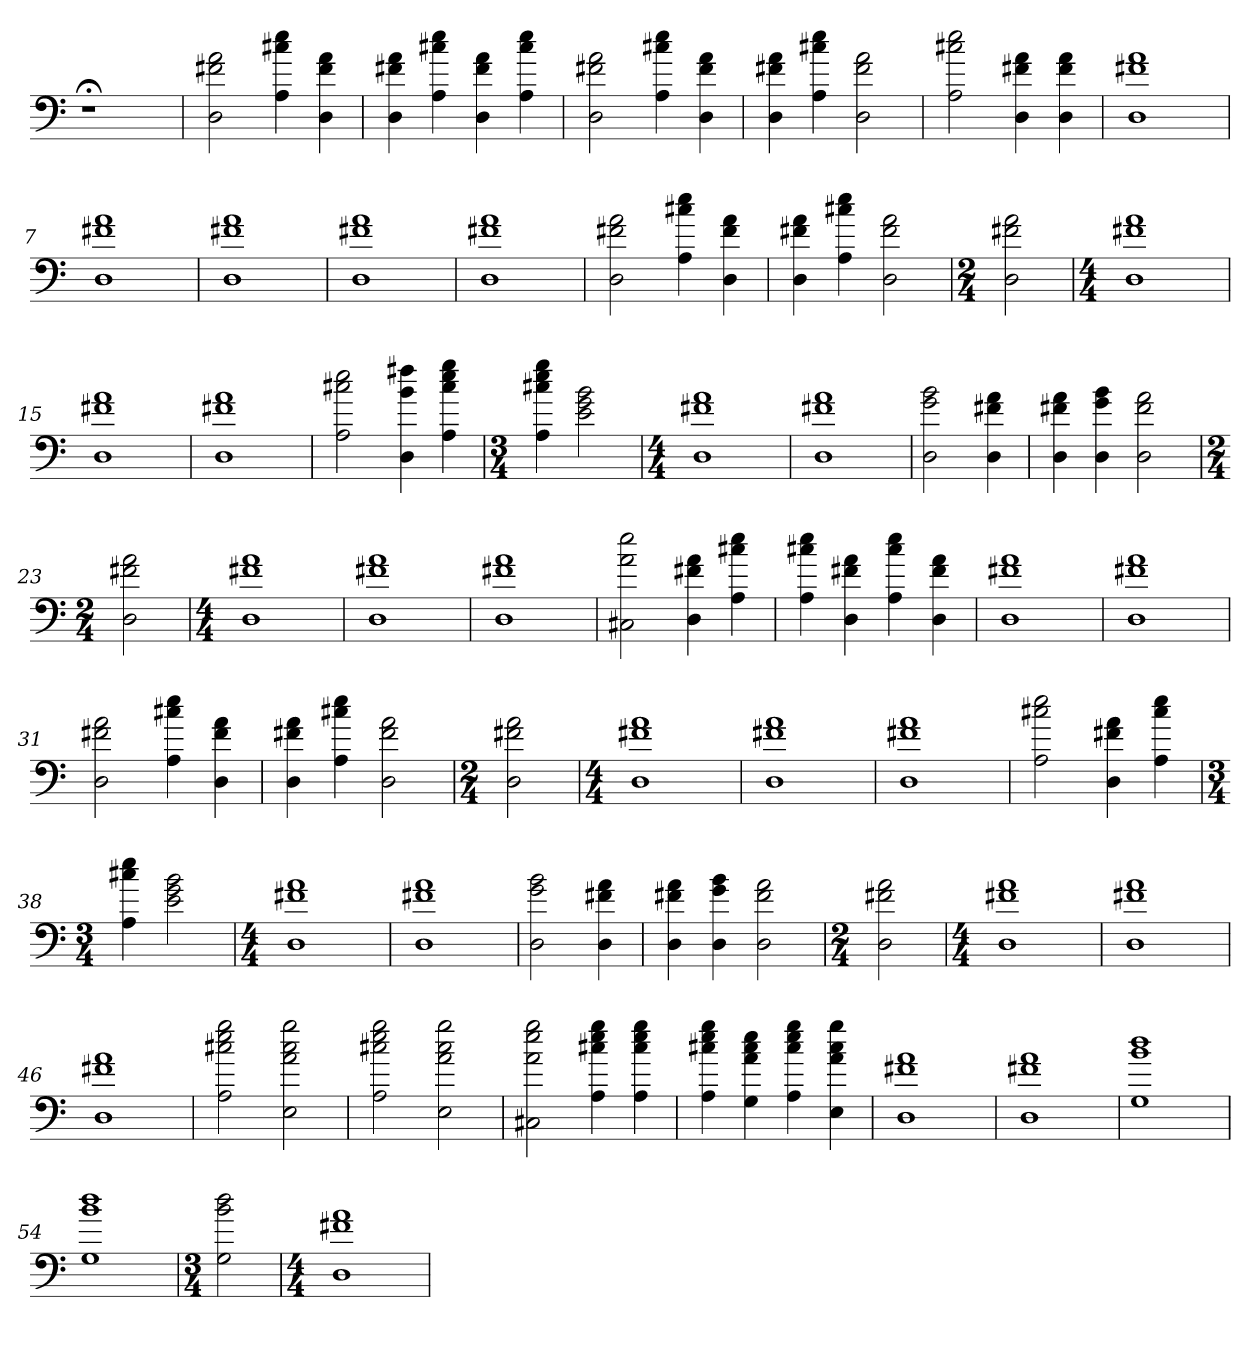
**kern
*part1
*staff1
=
1r;<
=1
2D 2f#X 2a
4A 4cc#X 4ee
4D 4f# 4a
=2
4D 4f#X 4a
4A 4cc#X 4ee
4D 4f# 4a
4A 4cc# 4ee
=3
2D 2f#X 2a
4A 4cc#X 4ee
4D 4f# 4a
=4
4D 4f#X 4a
4A 4cc#X 4ee
2D 2f# 2a
=5
2A 2cc#X 2ee
4D 4f#X 4a
4D 4f# 4a
=6
1D 1f#X 1a
=7
1D 1f#X 1a
=8
1D 1f#X 1a
=9
1D 1f#X 1a
=10
1D 1f#X 1a
=11
2D 2f#X 2a
4A 4cc#X 4ee
4D 4f# 4a
=12
4D 4f#X 4a
4A 4cc#X 4ee
2D 2f# 2a
=13
*M2/4
2D 2f#X 2a
=14
*M4/4
1D 1f#X 1a
=15
1D 1f#X 1a
=16
1D 1f#X 1a
=17
2A 2cc#X 2ee
4D 4b 4ff#X
4A 4cc# 4ee 4gg
=18
*M3/4
4A 4cc#X 4ee 4gg
2e 2g 2b
=19
*M4/4
1D 1f#X 1a
=20
1D 1f#X 1a
=21
2D 2g 2b
4D 4f#X 4a
=22
4D 4f#X 4a
4D 4g 4b
2D 2f# 2a
=23
*M2/4
2D 2f#X 2a
=24
*M4/4
1D 1f#X 1a
=25
1D 1f#X 1a
=26
1D 1f#X 1a
=27
2C#X 2a 2ee
4D 4f#X 4a
4A 4cc#X 4ee
=28
4A 4cc#X 4ee
4D 4f#X 4a
4A 4cc# 4ee
4D 4f# 4a
=29
1D 1f#X 1a
=30
1D 1f#X 1a
=31
2D 2f#X 2a
4A 4cc#X 4ee
4D 4f# 4a
=32
4D 4f#X 4a
4A 4cc#X 4ee
2D 2f# 2a
=33
*M2/4
2D 2f#X 2a
=34
*M4/4
1D 1f#X 1a
=35
1D 1f#X 1a
=36
1D 1f#X 1a
=37
2A 2cc#X 2ee
4D 4f#X 4a
4A 4cc# 4ee
=38
*M3/4
4A 4cc#X 4ee
2e 2g 2b
=39
*M4/4
1D 1f#X 1a
=40
1D 1f#X 1a
=41
2D 2g 2b
4D 4f#X 4a
=42
4D 4f#X 4a
4D 4g 4b
2D 2f# 2a
=43
*M2/4
2D 2f#X 2a
=44
*M4/4
1D 1f#X 1a
=45
1D 1f#X 1a
=46
1D 1f#X 1a
=47
2A 2cc#X 2ee 2gg
2E 2a 2cc# 2gg
=48
2A 2cc#X 2ee 2gg
2E 2a 2cc# 2gg
=49
2C#X 2a 2ee 2gg
4A 4cc#X 4ee 4gg
4A 4cc# 4ee 4gg
=50
4A 4cc#X 4ee 4gg
4G 4a 4cc# 4ee
4A 4cc# 4ee 4gg
4E 4a 4cc# 4gg
=51
1D 1f#X 1a
=52
1D 1f#X 1a
=53
1G 1b 1dd
=54
1G 1b 1dd
=55
*M3/4
2G 2b 2dd
=56
*M4/4
1D 1f#X 1a
=
*-
